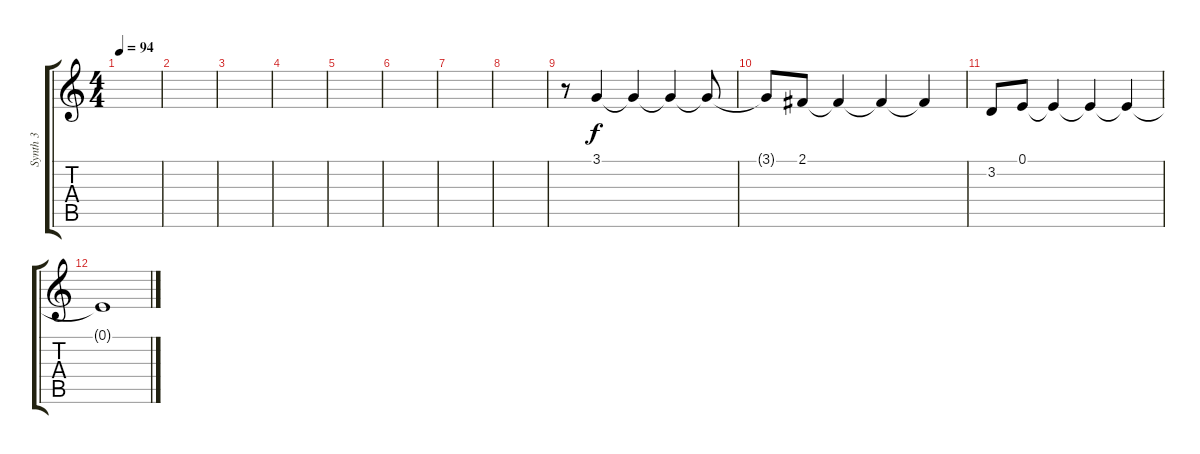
\track ("Synth 3" "Synth 3") {instrument synthstrings2}
\staff {score tabs}
\tuning (E4 B3 G3 D3 A2 E2) {hide}
\ts (4 4)
\tempo 94
\clef g2
\ks c
|
|
|
|
|
|
|
|
r.8 3.1.4 3.1{t}.4 3.1{t}.4 3.1{t}.8 |
3.1{t}.8 2.1.8 2.1{t}.4 2.1{t}.4 2.1{t}.4 |
3.2.8 0.1.8 0.1{t}.4 0.1{t}.4 0.1{t}.4 |
0.1{t}.1
